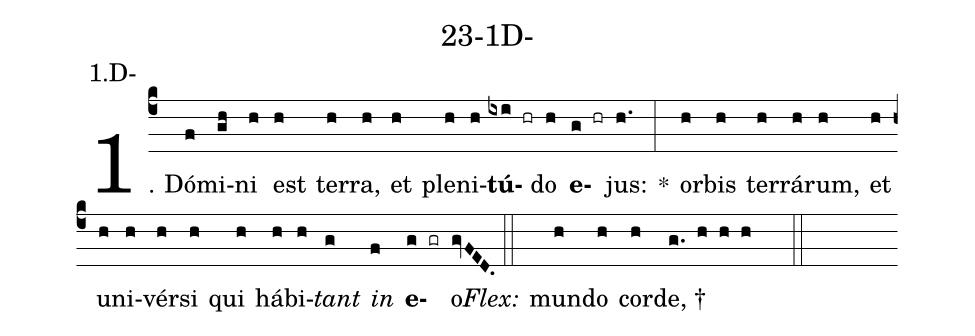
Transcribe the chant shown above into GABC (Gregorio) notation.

name: 23-1D-;
annotation: 1.D-;
%%
(c4)1. Dó(f)mi(gh)ni(h) est(h) ter(h)ra,(h) et(h) ple(h)ni(h)<b>tú</b>(ixi hr)do(h) <b>e</b>(g hr)jus:(h.) *(:) or(h)bis(h) ter(h)rá(h)rum,(h) et(h) u(h)ni(h)vér(h)si(h) qui(h) há(h)bi(h)<i>tant</i>(g) <i>in</i>(f) <b>e</b>(g gr)o.(gvFED.) (::)
<i>Flex:</i>()  mun(h)do(h) cor(h)de, †(g. h h h  ::)
